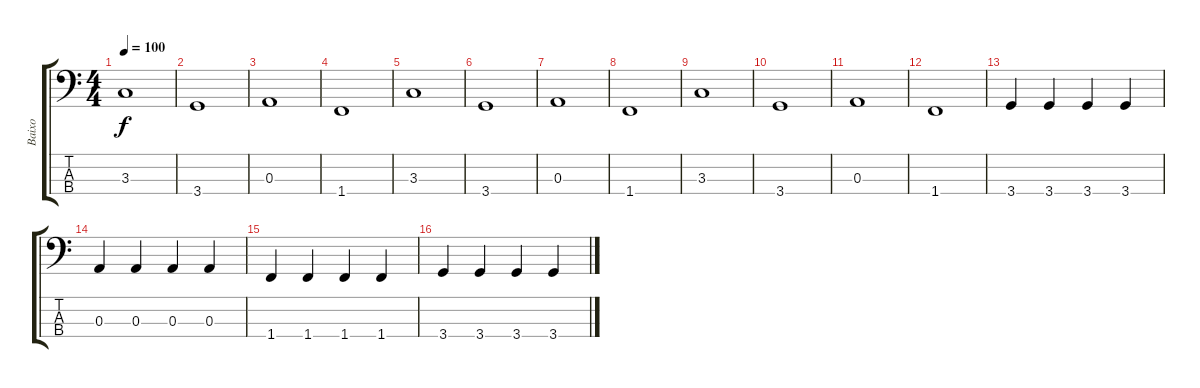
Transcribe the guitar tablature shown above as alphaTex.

\track ("Baixo" "Baixo") {instrument electricbassfinger}
\staff {score tabs}
\tuning (G2 D2 A1 E1) {hide}
\ts (4 4)
\tempo 100
\clef f4
\ks c
3.3.1{dy f} |
3.4.1 |
0.3.1 |
1.4.1 |
3.3.1 |
3.4.1 |
0.3.1 |
1.4.1 |
3.3.1 |
3.4.1 |
0.3.1 |
1.4.1 |
3.4.4 3.4.4 3.4.4 3.4.4 |
0.3.4 0.3.4 0.3.4 0.3.4 |
1.4.4 1.4.4 1.4.4 1.4.4 |
3.4.4 3.4.4 3.4.4 3.4.4
